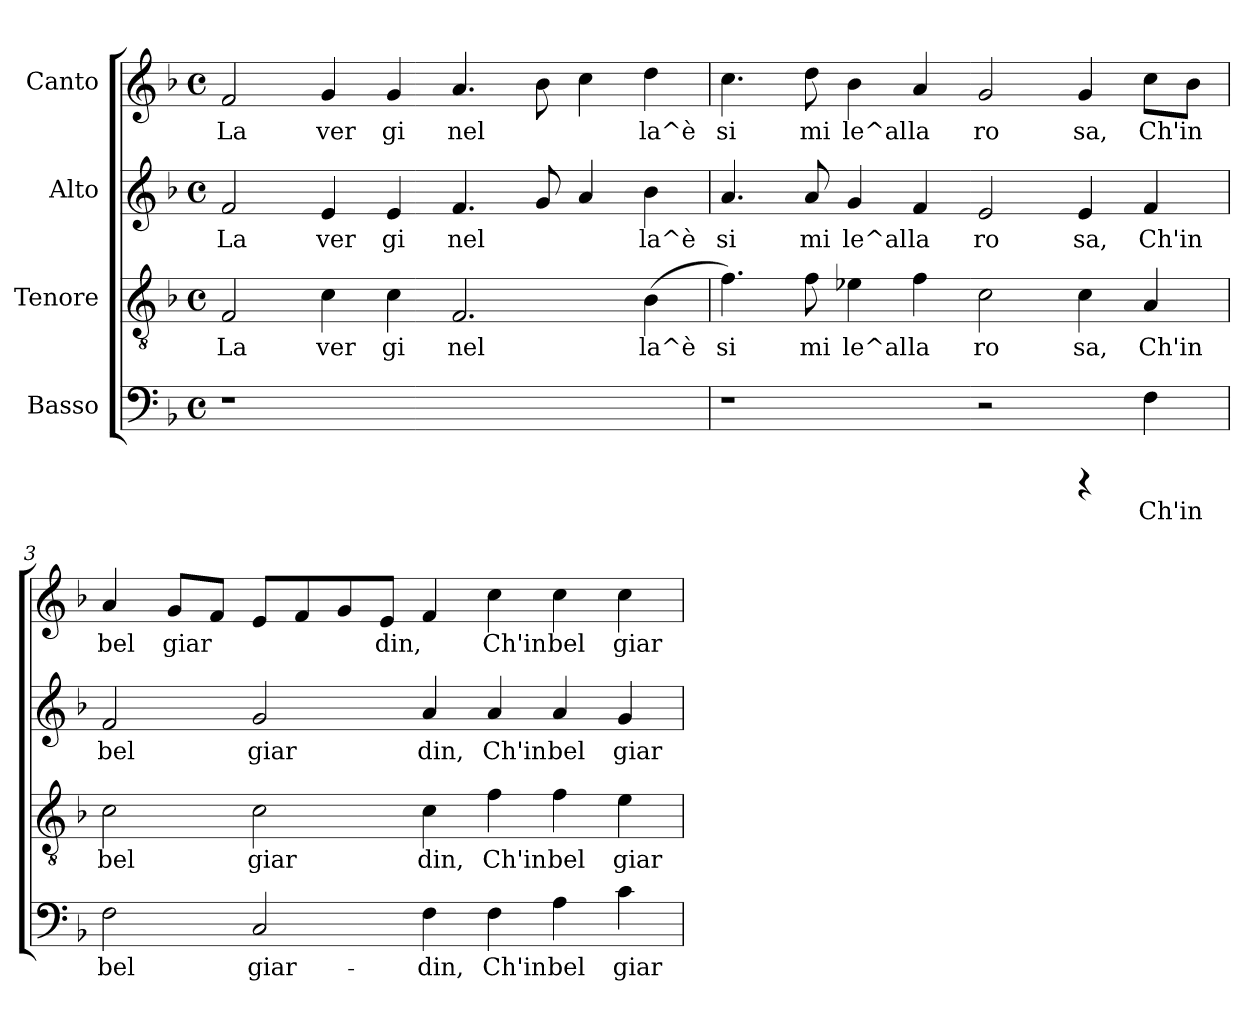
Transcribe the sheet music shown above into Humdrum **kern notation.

**kern	**text	**kern	**text	**kern	**text	**kern	**text
*part4	*part4	*part3	*part3	*part2	*part2	*part1	*part1
*staff4	*staff4	*staff3	*staff3	*staff2	*staff2	*staff1	*staff1
*I"Basso	*	*I"Tenore	*	*I"Alto	*	*I"Canto	*
!!LO:PB:g=z
*stria5	*	*stria5	*	*stria5	*	*stria5	*
*clefF4	*	*clefGv2	*	*clefG2	*	*clefG2	*
*k[b-]	*	*k[b-]	*	*k[b-]	*	*k[b-]	*
*F:	*	*F:	*	*F:	*	*F:	*
*M4/4	*	*M4/4	*	*M4/4	*	*M4/4	*
*met(c)	*	*met(c)	*	*met(c)	*	*met(c)	*
=1	=1	=1	=1	=1	=1	=1	=1
!	!	!	!LO:LY:b:cj	!	!LO:LY:b:cj	!	!LO:LY:b:cj
1r	.	2F/	La	2f/	La	2f/	La
!	!	!	!LO:LY:b:cj	!	!LO:LY:b:cj	!	!LO:LY:b:cj
.	.	4c\	ver	4e/	ver	4g/	ver
!	!	!	!LO:LY:b:cj	!	!LO:LY:b:cj	!	!LO:LY:b:cj
.	.	4c\	gi	4e/	gi	4g/	gi
!	!	!	!LO:LY:b:cj	!	!LO:LY:b:cj	!	!LO:LY:b:cj
1ryy	.	2.F/	nel	4.f/	nel	4.a/	nel
!	!	!	!	!	!LO:LY:b:cj	!	!LO:LY:b:cj
.	.	.	.	8g/	.	8b-\	.
!	!	!	!	!	!LO:LY:b:cj	!	!LO:LY:b:cj
.	.	.	.	4a/	.	4cc\	.
!	!	!	!LO:LY:b:cj	!	!LO:LY:b:cj	!	!LO:LY:b:cj
.	.	(<4B-\	la^è	4b-\	la^è	4dd\	la^è
=2	=2	=2	=2	=2	=2	=2	=2
!	!	!	!LO:LY:b:cj	!	!LO:LY:b:cj	!	!LO:LY:b:cj
1r	.	4.f\)	si	4.a/	si	4.cc\	si
!	!	!	!LO:LY:b:cj	!	!LO:LY:b:cj	!	!LO:LY:b:cj
.	.	8f\	mi	8a/	mi	8dd\	mi
!	!	!	!LO:LY:b:cj	!	!LO:LY:b:cj	!	!LO:LY:b:cj
.	.	4e-X\	le^al	4g/	le^al	4b-\	le^al
!	!	!	!LO:LY:b:cj	!	!LO:LY:b:cj	!	!LO:LY:b:cj
.	.	4f\	la	4f/	la	4a/	la
!	!	!	!LO:LY:b:cj	!	!LO:LY:b:cj	!	!LO:LY:b:cj
2r	.	2c\	ro	2e/	ro	2g/	ro
!	!	!	!LO:LY:b:cj	!	!LO:LY:b:cj	!	!LO:LY:b:cj
4rCCC	.	4c\	sa,	4e/	sa,	4g/	sa,
!	!LO:LY:b:cj	!	!LO:LY:b:cj	!	!LO:LY:b:cj	!	!LO:LY:b:cj
4F\	Ch'in	4A/	Ch'in	4f/	Ch'in	8cc\L	Ch'in
!	!	!	!	!	!	!	!LO:LY:b:cj
.	.	.	.	.	.	8b-\J	.
=3	=3	=3	=3	=3	=3	=3	=3
!	!LO:LY:b:cj	!	!LO:LY:b:cj	!	!LO:LY:b:cj	!	!LO:LY:b:cj
2F\	bel	2c\	bel	2f/	bel	4a/	bel
!	!	!	!	!	!	!	!LO:LY:b:cj
.	.	.	.	.	.	8g/L	giar
!	!	!	!	!	!	!	!LO:LY:b:cj
.	.	.	.	.	.	8f/J	.
!	!LO:LY:b:cj	!	!LO:LY:b:cj	!	!LO:LY:b:cj	!	!LO:LY:b:cj
2C/	giar-	2c\	giar	2g/	giar	8e/L	.
!	!	!	!	!	!	!	!LO:LY:b:cj
.	.	.	.	.	.	8f/	.
!	!	!	!	!	!	!	!LO:LY:b:cj
.	.	.	.	.	.	8g/	.
!	!	!	!	!	!	!	!LO:LY:b:cj
.	.	.	.	.	.	8e/J	din,
!	!LO:LY:b:cj	!	!LO:LY:b:cj	!	!LO:LY:b:cj	!	!LO:LY:b:cj
4F\	-din,	4c\	din,	4a/	din,	4f/	.
!	!LO:LY:b:cj	!	!LO:LY:b:cj	!	!LO:LY:b:cj	!	!LO:LY:b:cj
4F\	Ch'in	4f\	Ch'in	4a/	Ch'in	4cc\	Ch'in
!	!LO:LY:b:cj	!	!LO:LY:b:cj	!	!LO:LY:b:cj	!	!LO:LY:b:cj
4A\	bel	4f\	bel	4a/	bel	4cc\	bel
!	!LO:LY:b:cj	!	!LO:LY:b:cj	!	!LO:LY:b:cj	!	!LO:LY:b:cj
4c\	giar-	4e\	giar	4g/	giar	4cc\	giar
=	=	=	=	=	=	=	=
*-	*-	*-	*-	*-	*-	*-	*-
